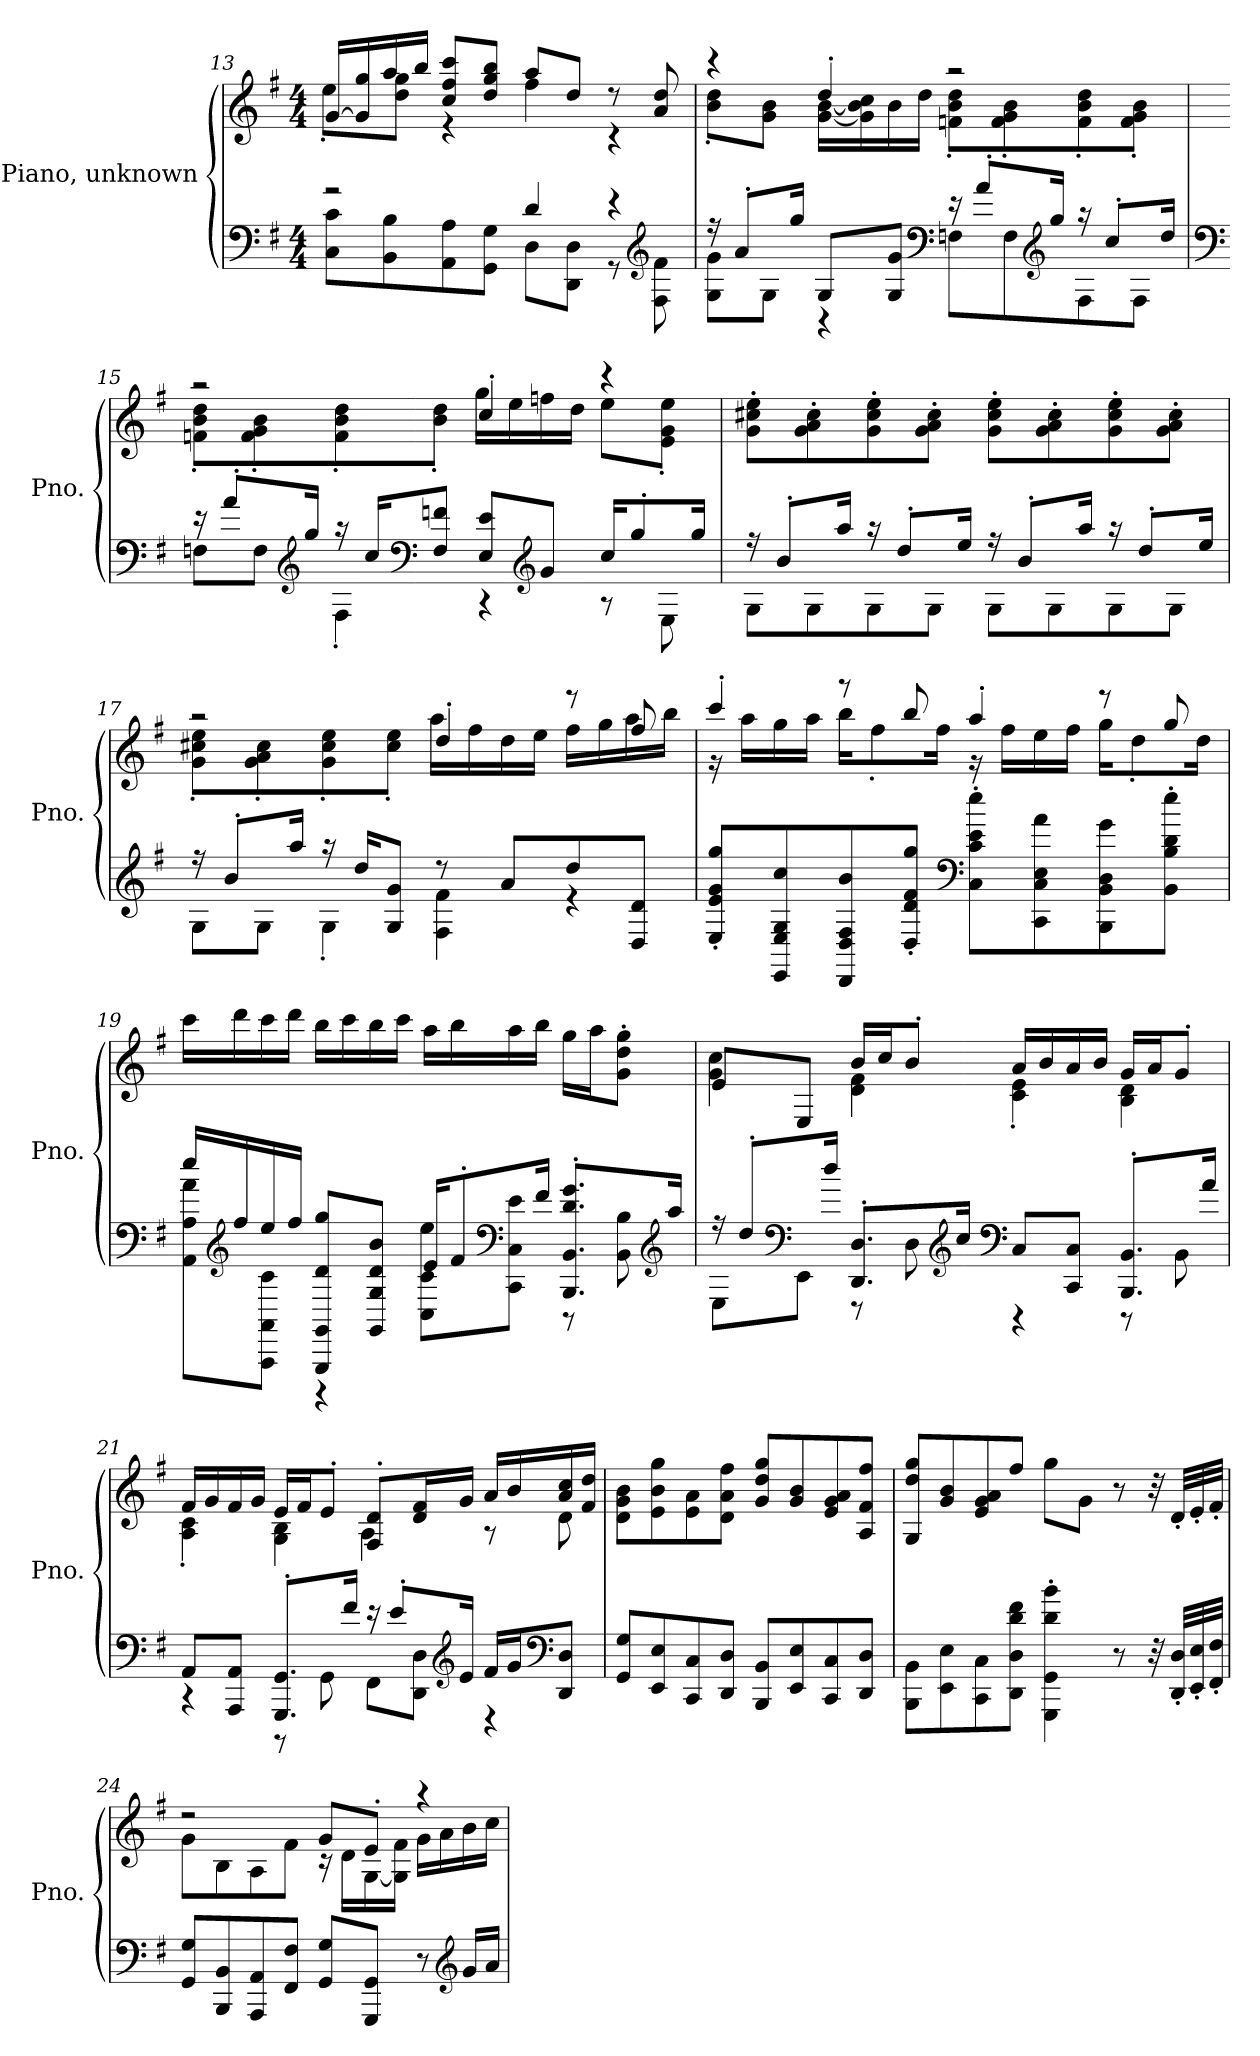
**kern	**kern
*part1	*part1
*staff2	*staff1
*I"Piano, unknown	*
*I'Pno.	*
*clefF4	*clefG2
*k[f#]	*k[f#]
*M4/4	*M4/4
=13	=13
*^	*^
2r	8C\ 8c\L	[16g/LL	8ee'\L
.	.	16g/] 16gg/	.
.	8BB\ 8B\	16aa/	8dd\ 8gg\J
.	.	16bb/JJ	.
.	8AA\ 8A\	8cc/ 8ff#/ 8ccc/L	4r
.	8GG\ 8G\J	8dd/ 8gg/ 8bb/J	.
4d/	8D\L	8aa/L	4ff#\
.	8DD\ 8D\J	8dd/J	.
4r	8r	8r	4r
*clefG2	*	*	*
.	8F#\ 8f#\	8a/ 8dd/	.
!!LO:LB:g=z	!!
=14	=14	=14	=14
16r	8G\ 8g\L	4r	8b\' 8dd\'L
8a'/L	.	.	.
.	8G\J	.	8g\ 8b\J
16gg/Jk	.	.	.
8G/L	4r	4dd'/	[16g\ [16b\LL
.	.	.	16g\] 16b\] 16cc\
8G/ 8g/J	.	.	16b\
.	.	.	16dd\JJ
*clefF4	*	*	*
16r	8Fn\L	2r	8fn\' 8b\' 8dd\'L
8a'/L	.	.	.
.	8F\	.	8f\' 8g\' 8b\'
*clefG2	*	*	*
16gg/Jk	.	.	.
16r	8F\	.	8f\' 8b\' 8dd\'
8cc'/L	.	.	.
.	8F\J	.	8f\' 8g\' 8b\'J
16dd/Jk	.	.	.
=15	=15	=15	=15
*clefF4	*	*	*
16r	8Fn\L	2r	8fn\' 8b\' 8dd\'L
8a'/L	.	.	.
.	8F\J	.	8f\' 8g\' 8b\'
*clefG2	*	*	*
16gg/Jk	.	.	.
16r	4F'\	.	8f\' 8b\' 8dd\'
16cc/KL	.	.	.
*clefF4	*	*	*
8F/ 8fn/J	.	.	8b\' 8dd\'J
8E/ 8e/L	4r	4cc'/	16gg\LL
.	.	.	16ee\
*clefG2	*	*	*
8g/J	.	.	16ffn\
.	.	.	16dd\JJ
16cc/KL	8r	4r	8ee\L
8gg'/	.	.	.
.	8E\	.	8e\' 8g\' 8ee\'J
16gg/Jk	.	.	.
*	*	*v	*v
!!LO:PB:g=z
=16	=16	=16
16r	8G\L	8g\' 8cc#X\' 8ee\'L
8b'/L	.	.
.	8G\	8g\' 8a\' 8cc#\'
16aa/Jk	.	.
16r	8G\	8g\' 8cc#\' 8ee\'
8dd'/L	.	.
.	8G\J	8g\' 8a\' 8cc#\'J
16ee/Jk	.	.
16r	8G\L	8g\' 8cc#\' 8ee\'L
8b'/L	.	.
.	8G\	8g\' 8a\' 8cc#\'
16aa/Jk	.	.
16r	8G\	8g\' 8cc#\' 8ee\'
8dd'/L	.	.
.	8G\J	8g\' 8a\' 8cc#\'J
16ee/Jk	.	.
=17	=17	=17
*	*	*^
16r	8G\L	2r	8g\' 8cc#X\' 8ee\'L
8b'/L	.	.	.
.	8G\J	.	8g\' 8a\' 8cc#\'
16aa/Jk	.	.	.
16r	4G'\	.	8g\' 8cc#\' 8ee\'
16dd/KL	.	.	.
8G/ 8g/J	.	.	8cc#\' 8ee\'J
8r	4F#\ 4f#\	4dd'/	16aa\LL
.	.	.	16ff#\
8a/L	.	.	16dd\
.	.	.	16ee\JJ
8dd/	4r	8r	16ff#\LL
.	.	.	16gg\
8D/ 8d/J	.	8ff#/	16aa\
.	.	.	16bb\JJ
*v	*v	*	*
!!LO:LB:g=z	!!
=18	=18	=18
8E/' 8e/' 8g/' 8gg/'L	4ccc'/	16r
.	.	16aa\LL
8EE/ 8E/ 8G/ 8cc/	.	16gg\
.	.	16aa\JJ
8DD/ 8D/ 8F#/ 8b/	8r	16bb\KL
.	.	8ff#'\
8D/' 8d/' 8f#/' 8gg/'J	8bb/	.
.	.	16ff#\Jk
*clefF4	*	*
8C\' 8c\' 8e\' 8ee\'L	4aa'/	16r
.	.	16ff#\LL
8CC\ 8C\ 8E\ 8a\	.	16ee\
.	.	16ff#\JJ
8BBB\ 8BB\ 8D\ 8g\	8r	16gg\KL
.	.	8dd'\
8BB\' 8B\' 8d\' 8ee\'J	8gg/	.
.	.	16dd\Jk
*	*v	*v
=19	=19
*^	*
16ee/LL	8AA\ 8A\ 8a\L	16ccc\LL
*clefG2	*	*
16ff#/	.	16ddd\
16ee/	8AAA\ 8AA\ 8c\J	16ccc\
16ff#/JJ	.	16ddd\JJ
8GGG/ 8GG/ 8d/ 8gg/L	4r	16bb\LL
.	.	16ccc\
8GG/ 8G/ 8d/ 8b/J	.	16bb\
.	.	16ccc\JJ
16e/KL	8C\ 8c\ 8ee\L	16aa\LL
8f#'/	.	16bb\
*clefF4	*	*
.	8CC\ 8C\ 8e\J	16aa\
16f#/Jk	.	16bb\JJ
8.BBB/' 8.BB/' 8.d/' 8.g/'L	8r	16gg\LL
.	.	16aa\J
.	8BB\ 8B\	8g\' 8dd\' 8gg\'J
*clefG2	*	*
16aa/Jk	.	.
!!LO:LB:g=z
=20	=20	=20
*	*	*^
16r	8E\L	8e/L	4g\ 4cc\
8dd'/L	.	.	.
*clefF4	*	*	*
.	8EE\J	8E/J	.
16dd/Jk	.	.	.
8.DD/' 8.D/'L	8r	16b/LL	4d\ 4f#\
.	.	16cc/J	.
.	8D\	8b'/J	.
*clefG2	*	*	*
16cc/Jk	.	.	.
*clefF4	*	*	*
8C/L	4r	16a/LL	4c\' 4e\'
.	.	16b/	.
8CC/ 8C/J	.	16a/	.
.	.	16b/JJ	.
8.BBB/' 8.BB/'L	8r	16g/LL	4B\ 4d\
.	.	16a/J	.
.	8BB\	8g'/J	.
16a/Jk	.	.	.
=21	=21	=21	=21
8AA/L	4r	16f#/LL	4A\' 4c\'
.	.	16g/	.
8AAA/ 8AA/J	.	16f#/	.
.	.	16g/JJ	.
8.GGG/' 8.GG/'L	8r	16e/LL	4G\ 4B\
.	.	16f#/J	.
.	8GG\	8e'/J	.
16f#/Jk	.	.	.
16r	8FF#\L	8F#/' 8d/'L	4A\
8e'/L	.	.	.
.	8DD\ 8D\J	16d/ 16f#/L	.
*clefG2	*	*	*
16e/Jk	.	16g/JJ	.
16f#/LL	4r	16a/LL	8r
16g/J	.	16b/	.
*clefF4	*	*	*
8DD/ 8D/J	.	16a/ 16cc/	8d\
.	.	16f#/ 16dd/JJ	.
*v	*v	*	*
*	*v	*v
!!LO:LB:g=z
=22	=22
8GG/ 8G/L	8d\ 8g\ 8b\L
8EE/ 8E/	8e\ 8b\ 8gg\
8CC/ 8C/	8e\ 8a\
8DD/ 8D/J	8d\ 8a\ 8ff#\J
8BBB/ 8BB/L	8g/ 8dd/ 8gg/L
8EE/ 8E/	8g/ 8b/
8CC/ 8C/	8e/ 8g/ 8a/
8DD/ 8D/J	8A/ 8f#/ 8ff#/J
=23	=23
8BBB\ 8BB\L	8G/ 8dd/ 8gg/L
8EE\ 8E\	8g/ 8b/
8CC\ 8C\	8e/ 8g/ 8a/
8DD\ 8D\ 8d\ 8f#\J	8ff#/J
4GGG\' 4GG\' 4d\' 4b\'	8gg\L
.	8g\J
8r	8r
32r	32r
32DD/' 32D/'LLL	32d'/LLL
32EE/' 32E/'	32e'/
32FF#/' 32F#/'JJJ	32f#'/JJJ
=24	=24
*	*^
8GG/ 8G/L	2r	8g\L
8BBB/ 8BB/	.	8B\
8AAA/ 8AA/	.	8A\
8FF#/ 8F#/J	.	8f#\J
8GG/ 8G/L	8g/L	16r
.	.	16d\LL
8GGG/ 8GG/J	8e'/J	[16G\
.	.	16G\] 16f#\JJ
8r	4r	16g\LL
.	.	16a\
*clefG2	*	*
16g/LL	.	16b\
16a/JJ	.	16cc\JJ
*	*v	*v
=	=
*-	*-
